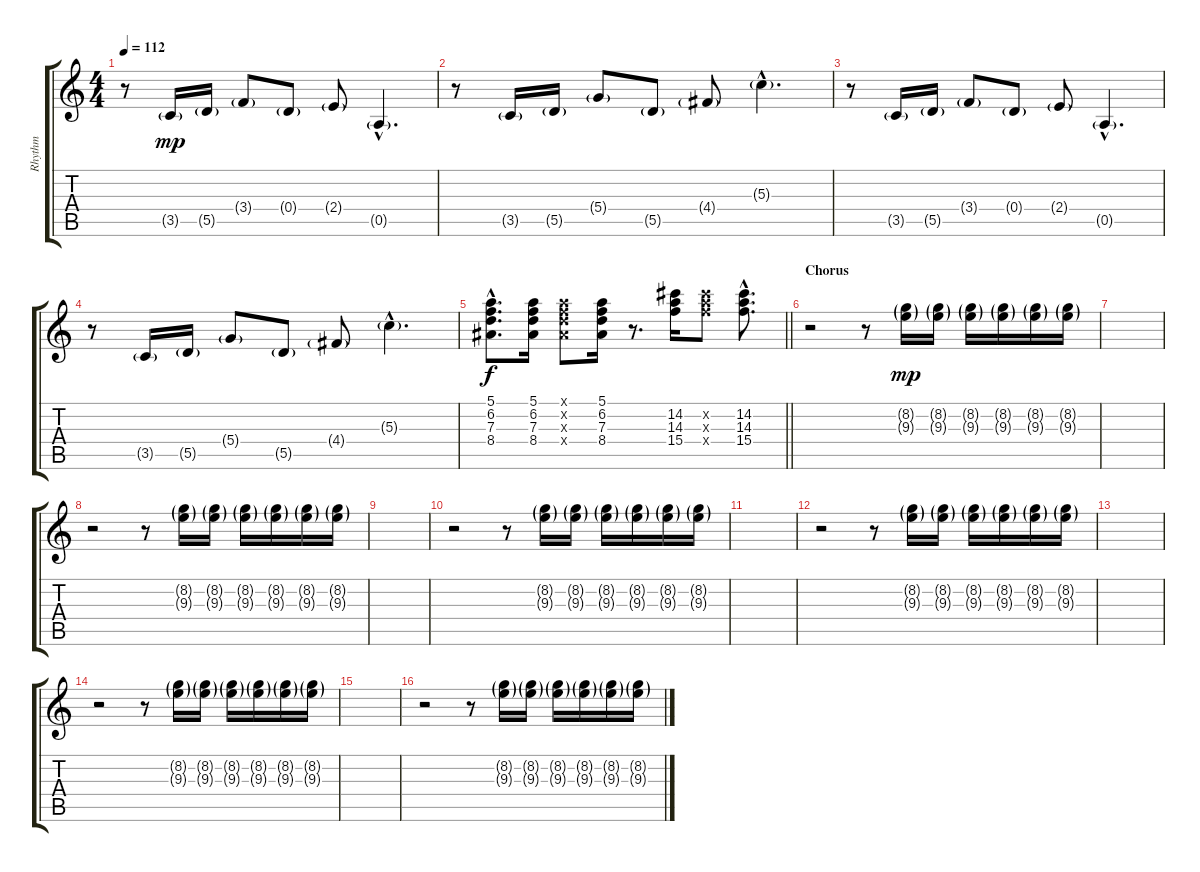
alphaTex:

\track ("Rhythm" "Rhythm") {instrument electricguitarjazz}
\staff {score tabs}
\tuning (E4 B3 G3 D3 A2 E2) {hide}
\ts (4 4)
\tempo 112
\clef g2
\ks c
r.8{dy mp} 3.5{g}.16 5.5{g}.16 3.4{g}.8 0.4{g}.8 2.4{g}.8 0.5{g hac}.4{d} |
r.8 3.5{g}.16 5.5{g}.16 5.4{g}.8 5.5{g}.8 4.4{g}.8 5.3{g hac}.4{d} |
r.8 3.5{g}.16 5.5{g}.16 3.4{g}.8 0.4{g}.8 2.4{g}.8 0.5{g hac}.4{d} |
r.8 3.5{g}.16 5.5{g}.16 5.4{g}.8 5.5{g}.8 4.4{g}.8 5.3{g hac}.4{d} |
\barLineRight lightlight
(5.1{hac} 6.2{hac} 7.3{hac} 8.4{hac}).8{d dy f} (5.1 6.2 7.3 8.4).16 (5.1{x} 6.2{x} 7.3{x} 8.4{x}).8 (5.1 6.2 7.3 8.4).16 r.8{d} (14.2 14.3 15.4).16 (14.2{x} 14.3{x} 15.4{x}).8 (14.2{hac} 14.3{hac} 15.4{hac}).8{d} |
\section ("" "Chorus")
r.2 r.8 (8.2{g} 9.3{g}).16{dy mp} (8.2{g} 9.3{g}).16 (8.2{g} 9.3{g}).16 (8.2{g} 9.3{g}).16 (8.2{g} 9.3{g}).16 (8.2{g} 9.3{g}).16 |
|
r.2 r.8 (8.2{g} 9.3{g}).16 (8.2{g} 9.3{g}).16 (8.2{g} 9.3{g}).16 (8.2{g} 9.3{g}).16 (8.2{g} 9.3{g}).16 (8.2{g} 9.3{g}).16 |
|
r.2 r.8 (8.2{g} 9.3{g}).16 (8.2{g} 9.3{g}).16 (8.2{g} 9.3{g}).16 (8.2{g} 9.3{g}).16 (8.2{g} 9.3{g}).16 (8.2{g} 9.3{g}).16 |
|
r.2 r.8 (8.2{g} 9.3{g}).16 (8.2{g} 9.3{g}).16 (8.2{g} 9.3{g}).16 (8.2{g} 9.3{g}).16 (8.2{g} 9.3{g}).16 (8.2{g} 9.3{g}).16 |
|
r.2 r.8 (8.2{g} 9.3{g}).16 (8.2{g} 9.3{g}).16 (8.2{g} 9.3{g}).16 (8.2{g} 9.3{g}).16 (8.2{g} 9.3{g}).16 (8.2{g} 9.3{g}).16 |
|
r.2 r.8 (8.2{g} 9.3{g}).16 (8.2{g} 9.3{g}).16 (8.2{g} 9.3{g}).16 (8.2{g} 9.3{g}).16 (8.2{g} 9.3{g}).16 (8.2{g} 9.3{g}).16
